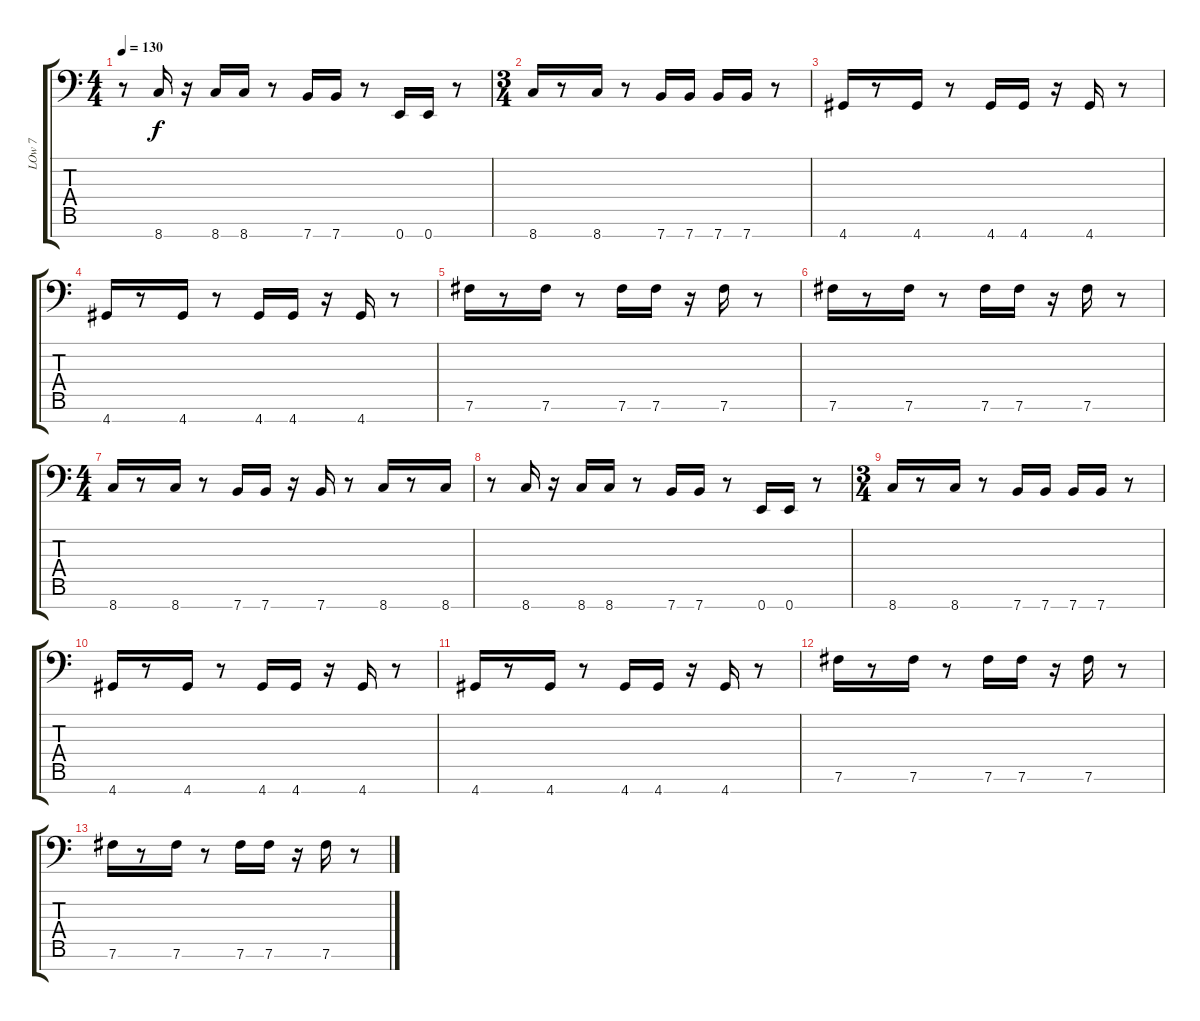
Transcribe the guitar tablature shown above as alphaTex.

\track ("LOw 7" "LOw 7") {instrument distortionguitar}
\staff {score tabs}
\tuning (B3 G3 D3 A2 E2 B1 E1) {hide}
\ts (4 4)
\tempo 130
\clef f4
\ks c
r.8{dy f} 8.7.16 r.16 8.7.16 8.7.16 r.8 7.7.16 7.7.16 r.8 0.7.16 0.7.16 r.8 |
\ts (3 4)
8.7.16 r.8 8.7.16 r.8 7.7.16 7.7.16 7.7.16 7.7.16 r.8 |
4.7.16 r.8 4.7.16 r.8 4.7.16 4.7.16 r.16 4.7.16 r.8 |
4.7.16 r.8 4.7.16 r.8 4.7.16 4.7.16 r.16 4.7.16 r.8 |
7.6.16 r.8 7.6.16 r.8 7.6.16 7.6.16 r.16 7.6.16 r.8 |
7.6.16 r.8 7.6.16 r.8 7.6.16 7.6.16 r.16 7.6.16 r.8 |
\ts (4 4)
8.7.16 r.8 8.7.16 r.8 7.7.16 7.7.16 r.16 7.7.16 r.8 8.7.16 r.8 8.7.16 |
r.8 8.7.16 r.16 8.7.16 8.7.16 r.8 7.7.16 7.7.16 r.8 0.7.16 0.7.16 r.8 |
\ts (3 4)
8.7.16 r.8 8.7.16 r.8 7.7.16 7.7.16 7.7.16 7.7.16 r.8 |
4.7.16 r.8 4.7.16 r.8 4.7.16 4.7.16 r.16 4.7.16 r.8 |
4.7.16 r.8 4.7.16 r.8 4.7.16 4.7.16 r.16 4.7.16 r.8 |
7.6.16 r.8 7.6.16 r.8 7.6.16 7.6.16 r.16 7.6.16 r.8 |
7.6.16 r.8 7.6.16 r.8 7.6.16 7.6.16 r.16 7.6.16 r.8
